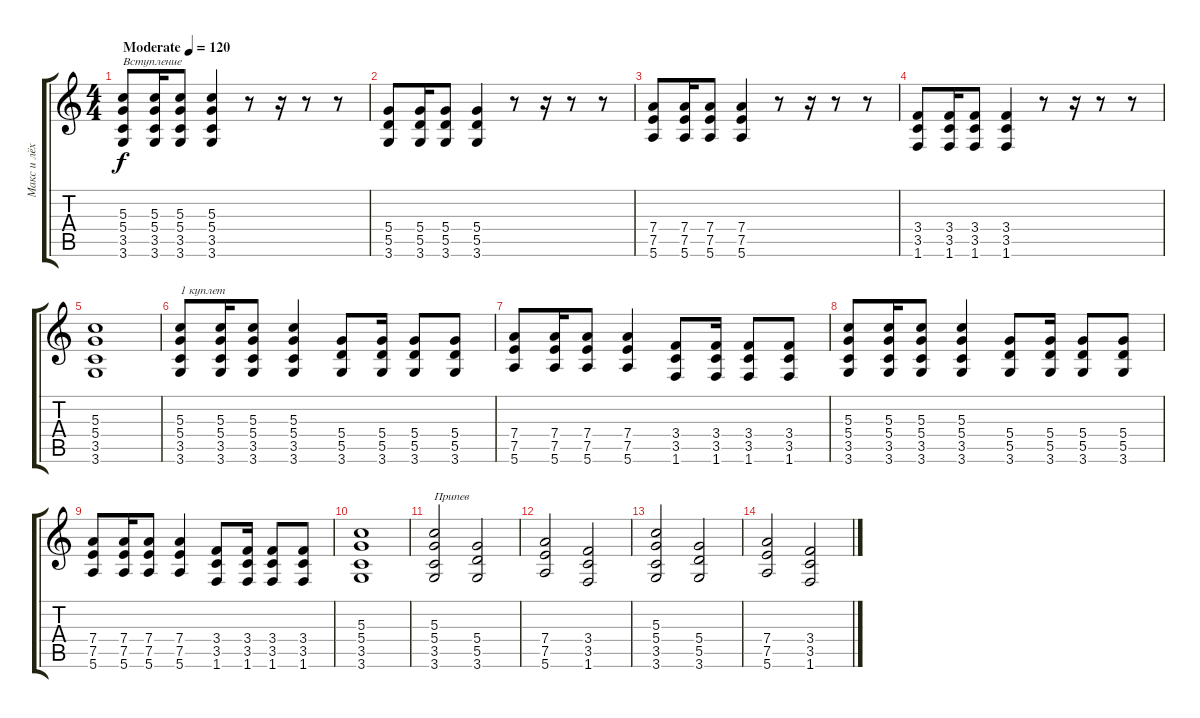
\track ("Макс и лёха" "Макс и лёх") {instrument distortionguitar}
\staff {score tabs}
\tuning (E4 B3 G3 D3 A2 E2) {hide}
\ts (4 4)
\tempo (120 "Moderate")
\clef g2
\ks c
(5.3 5.4 3.5 3.6).8{txt "Вступление" dy f instrument distortionguitar} (5.3 5.4 3.5 3.6).16 (5.3 5.4 3.5 3.6).8 (5.3 5.4 3.5 3.6).4 r.8 r.16 r.8 r.8 |
(5.4 5.5 3.6).8 (5.4 5.5 3.6).16 (5.4 5.5 3.6).8 (5.4 5.5 3.6).4 r.8 r.16 r.8 r.8 |
(7.4 7.5 5.6).8 (7.4 7.5 5.6).16 (7.4 7.5 5.6).8 (7.4 7.5 5.6).4 r.8 r.16 r.8 r.8 |
(3.4 3.5 1.6).8 (3.4 3.5 1.6).16 (3.4 3.5 1.6).8 (3.4 3.5 1.6).4 r.8 r.16 r.8 r.8 |
(5.3 5.4 3.5 3.6).1 |
(5.3 5.4 3.5 3.6).8{txt "1 куплет"} (5.3 5.4 3.5 3.6).16 (5.3 5.4 3.5 3.6).8 (5.3 5.4 3.5 3.6).4 (5.4 5.5 3.6).8 (5.4 5.5 3.6).16 (5.4 5.5 3.6).8 (5.4 5.5 3.6).8 |
(7.4 7.5 5.6).8 (7.4 7.5 5.6).16 (7.4 7.5 5.6).8 (7.4 7.5 5.6).4 (3.4 3.5 1.6).8 (3.4 3.5 1.6).16 (3.4 3.5 1.6).8 (3.4 3.5 1.6).8 |
(5.3 5.4 3.5 3.6).8 (5.3 5.4 3.5 3.6).16 (5.3 5.4 3.5 3.6).8 (5.3 5.4 3.5 3.6).4 (5.4 5.5 3.6).8 (5.4 5.5 3.6).16 (5.4 5.5 3.6).8 (5.4 5.5 3.6).8 |
(7.4 7.5 5.6).8 (7.4 7.5 5.6).16 (7.4 7.5 5.6).8 (7.4 7.5 5.6).4 (3.4 3.5 1.6).8 (3.4 3.5 1.6).16 (3.4 3.5 1.6).8 (3.4 3.5 1.6).8 |
(5.3 5.4 3.5 3.6).1 |
(5.3 5.4 3.5 3.6).2{txt "Припев"} (5.4 5.5 3.6).2 |
(7.4 7.5 5.6).2 (3.4 3.5 1.6).2 |
(5.3 5.4 3.5 3.6).2 (5.4 5.5 3.6).2 |
(7.4 7.5 5.6).2 (3.4 3.5 1.6).2
